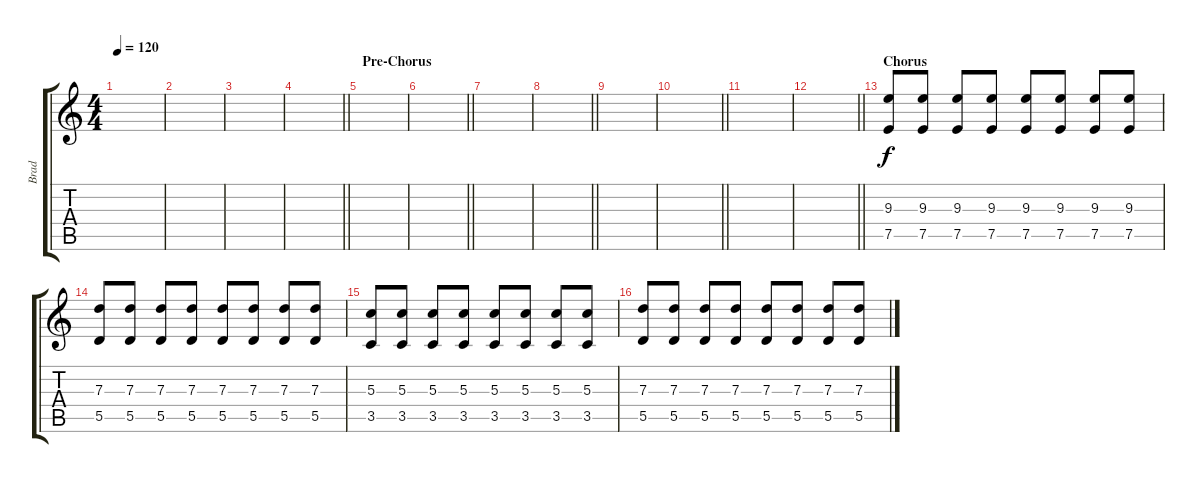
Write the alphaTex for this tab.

\track ("Brad" "Brad") {instrument distortionguitar}
\staff {score tabs}
\tuning (E4 B3 G3 D3 A2 D2) {hide}
\ts (4 4)
\tempo 120
\clef g2
\ks c
|
|
|
\barLineRight lightlight
|
\section ("" "Pre-Chorus")
|
\barLineRight lightlight
|
|
\barLineRight lightlight
|
|
\barLineRight lightlight
|
|
\barLineRight lightlight
|
\section ("" "Chorus")
(9.3 7.5).8 (9.3 7.5).8 (9.3 7.5).8 (9.3 7.5).8 (9.3 7.5).8 (9.3 7.5).8 (9.3 7.5).8 (9.3 7.5).8 |
(7.3 5.5).8 (7.3 5.5).8 (7.3 5.5).8 (7.3 5.5).8 (7.3 5.5).8 (7.3 5.5).8 (7.3 5.5).8 (7.3 5.5).8 |
(5.3 3.5).8 (5.3 3.5).8 (5.3 3.5).8 (5.3 3.5).8 (5.3 3.5).8 (5.3 3.5).8 (5.3 3.5).8 (5.3 3.5).8 |
(7.3 5.5).8 (7.3 5.5).8 (7.3 5.5).8 (7.3 5.5).8 (7.3 5.5).8 (7.3 5.5).8 (7.3 5.5).8 (7.3 5.5).8
